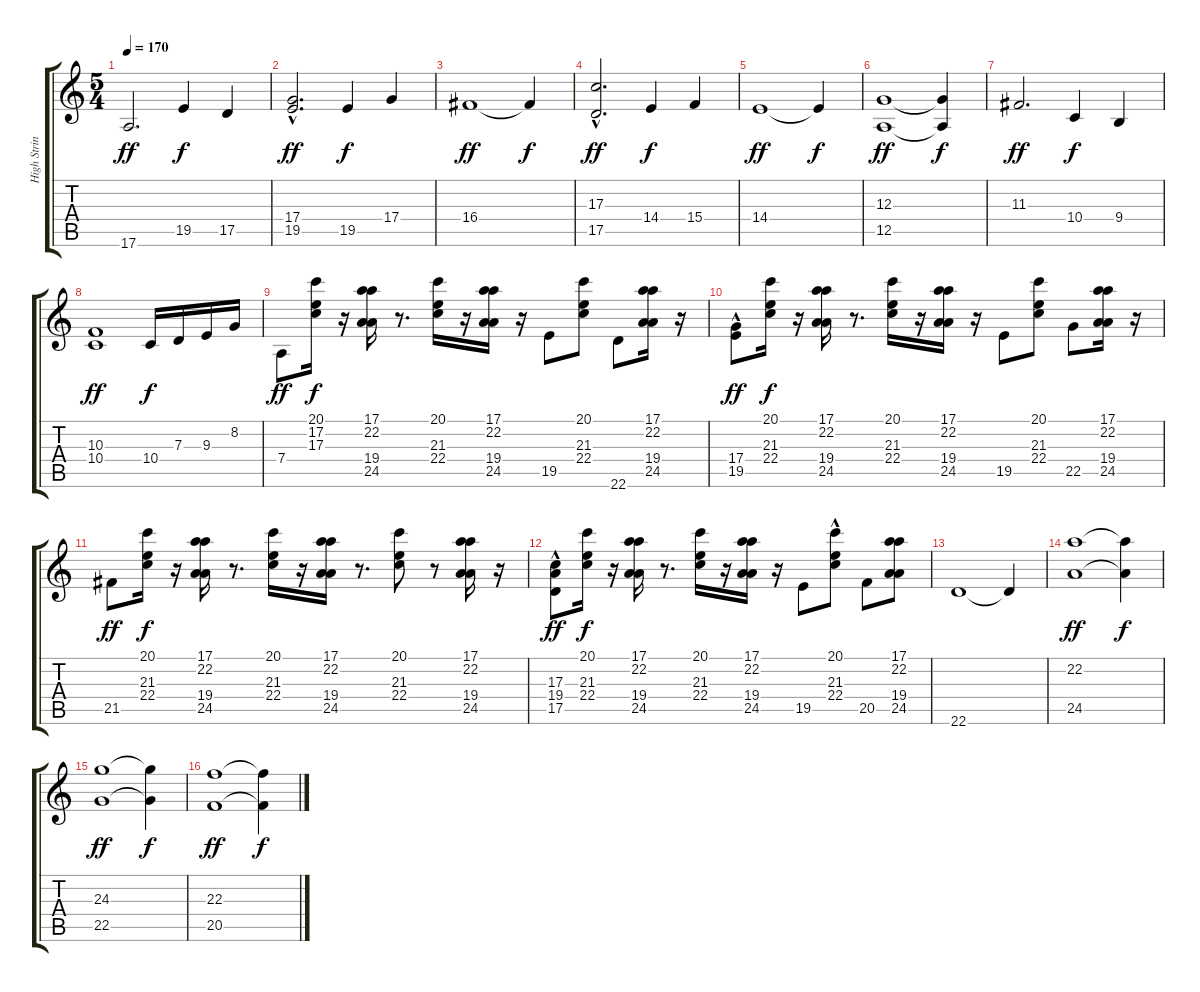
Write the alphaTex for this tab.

\track ("High Strings" "High Strin") {instrument stringensemble1}
\staff {score tabs}
\tuning (E4 B3 G3 D3 A2 E2) {hide}
\ts (5 4)
\tempo 170
\clef g2
\ks c
17.6.2{d dy ff} 19.5.4{dy f} 17.5.4 |
(17.4 19.5{hac}).2{d dy ff} 19.5.4{dy f} 17.4.4 |
16.4.1{dy ff} 16.4{t}.4{dy f} |
(17.3 17.5{hac}).2{d dy ff} 14.4.4{dy f} 15.4.4 |
14.4.1{dy ff} 14.4{t}.4{dy f} |
(12.3 12.5).1{dy ff} (12.3{t} 12.5{t}).4{dy f} |
11.3.2{d dy ff} 10.4.4{dy f} 9.4.4 |
(10.3 10.4).1{dy ff} 10.4.16{dy f} 7.3.16 9.3.16 8.2.16 |
7.4.8{dy ff} (20.1 17.2 17.3).16{dy f} r.16 (17.1 22.2 19.4 24.5).16 r.8{d} (20.1 21.3 22.4).16 r.16 (17.1 22.2 19.4 24.5).16 r.16 19.5.8 (20.1 21.3 22.4).8 22.6.8 (17.1 22.2 19.4 24.5).16 r.16 |
(17.4 19.5{hac}).8{dy ff} (20.1 21.3 22.4).16{dy f} r.16 (17.1 22.2 19.4 24.5).16 r.8{d} (20.1 21.3 22.4).16 r.16 (17.1 22.2 19.4 24.5).16 r.16 19.5.8 (20.1 21.3 22.4).8 22.5.8 (17.1 22.2 19.4 24.5).16 r.16 |
21.5.8{dy ff} (20.1 21.3 22.4).16{dy f} r.16 (17.1 22.2 19.4 24.5).16 r.8{d} (20.1 21.3 22.4).16 r.16 (17.1 22.2 19.4 24.5).16 r.8{d} (20.1 21.3 22.4).8 r.8 (17.1 22.2 19.4 24.5).16 r.16 |
(17.3 19.4 17.5{hac}).8{dy ff} (20.1 21.3 22.4).16{dy f} r.16 (17.1 22.2 19.4 24.5).16 r.8{d} (20.1 21.3 22.4).16 r.16 (17.1 22.2 19.4 24.5).16 r.16 19.5.8 (20.1 21.3 22.4{hac}).8 20.5.8 (17.1 22.2 19.4 24.5).8 |
22.6.1 22.6{t}.4 |
(22.2 24.5).1{dy ff} (22.2{t} 24.5{t}).4{dy f} |
(24.3 22.5).1{dy ff} (24.3{t} 22.5{t}).4{dy f} |
(22.3 20.5).1{dy ff} (22.3{t} 20.5{t}).4{dy f}
